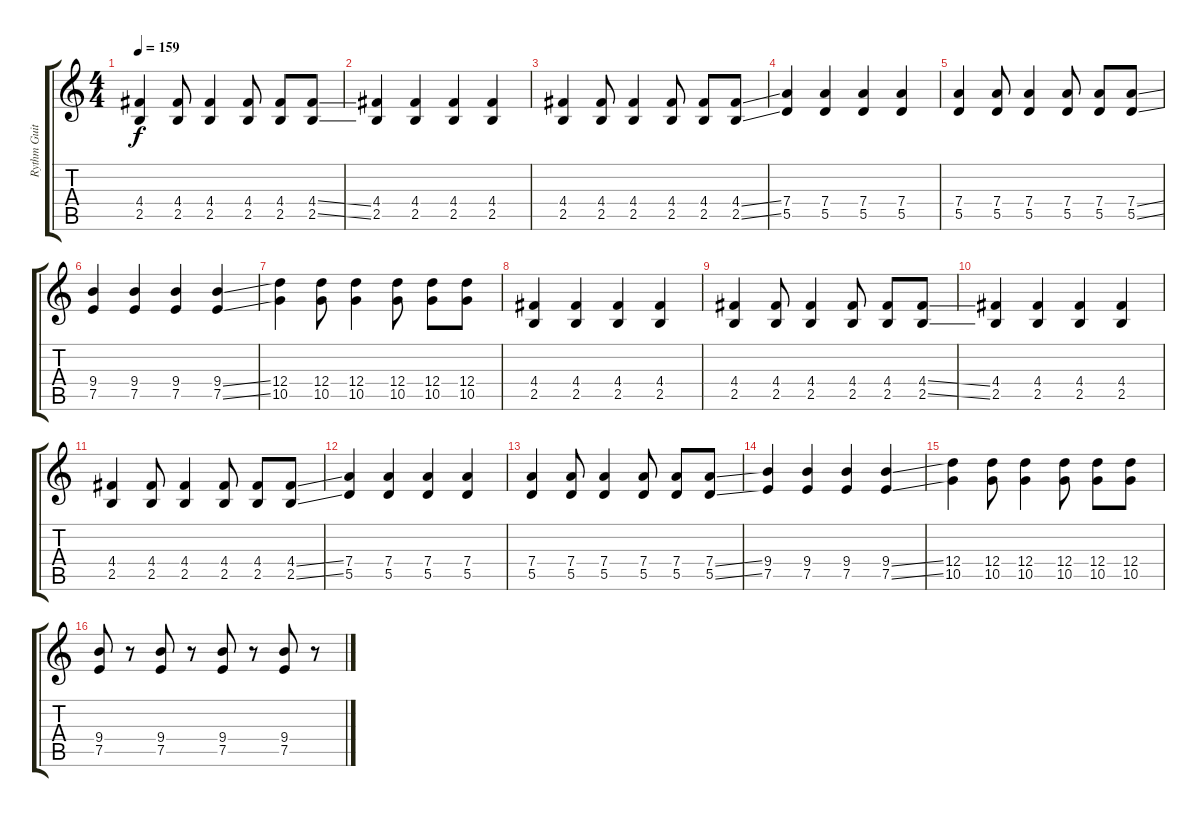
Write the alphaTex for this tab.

\track ("Rythm Guitar" "Rythm Guit") {instrument distortionguitar}
\staff {score tabs}
\tuning (E4 B3 G3 D3 A2 E2) {hide}
\ts (4 4)
\tempo 159
\clef g2
\ks c
(4.4 2.5).4{dy f} (4.4 2.5).8 (4.4 2.5).4 (4.4 2.5).8 (4.4 2.5).8 (4.4{ss} 2.5{ss}).8 |
(4.4 2.5).4 (4.4 2.5).4 (4.4 2.5).4 (4.4 2.5).4 |
(4.4 2.5).4 (4.4 2.5).8 (4.4 2.5).4 (4.4 2.5).8 (4.4 2.5).8 (4.4{ss} 2.5{ss}).8 |
(7.4 5.5).4 (7.4 5.5).4 (7.4 5.5).4 (7.4 5.5).4 |
(7.4 5.5).4 (7.4 5.5).8 (7.4 5.5).4 (7.4 5.5).8 (7.4 5.5).8 (7.4{ss} 5.5{ss}).8 |
(9.4 7.5).4 (9.4 7.5).4 (9.4 7.5).4 (9.4{ss} 7.5{ss}).4 |
(12.4 10.5).4 (12.4 10.5).8 (12.4 10.5).4 (12.4 10.5).8 (12.4 10.5).8 (12.4 10.5).8 |
(4.4 2.5).4 (4.4 2.5).4 (4.4 2.5).4 (4.4 2.5).4 |
(4.4 2.5).4 (4.4 2.5).8 (4.4 2.5).4 (4.4 2.5).8 (4.4 2.5).8 (4.4{ss} 2.5{ss}).8 |
(4.4 2.5).4 (4.4 2.5).4 (4.4 2.5).4 (4.4 2.5).4 |
(4.4 2.5).4 (4.4 2.5).8 (4.4 2.5).4 (4.4 2.5).8 (4.4 2.5).8 (4.4{ss} 2.5{ss}).8 |
(7.4 5.5).4 (7.4 5.5).4 (7.4 5.5).4 (7.4 5.5).4 |
(7.4 5.5).4 (7.4 5.5).8 (7.4 5.5).4 (7.4 5.5).8 (7.4 5.5).8 (7.4{ss} 5.5{ss}).8 |
(9.4 7.5).4 (9.4 7.5).4 (9.4 7.5).4 (9.4{ss} 7.5{ss}).4 |
(12.4 10.5).4 (12.4 10.5).8 (12.4 10.5).4 (12.4 10.5).8 (12.4 10.5).8 (12.4 10.5).8 |
(9.4 7.5).8 r.8 (9.4 7.5).8 r.8 (9.4 7.5).8 r.8 (9.4 7.5).8 r.8
